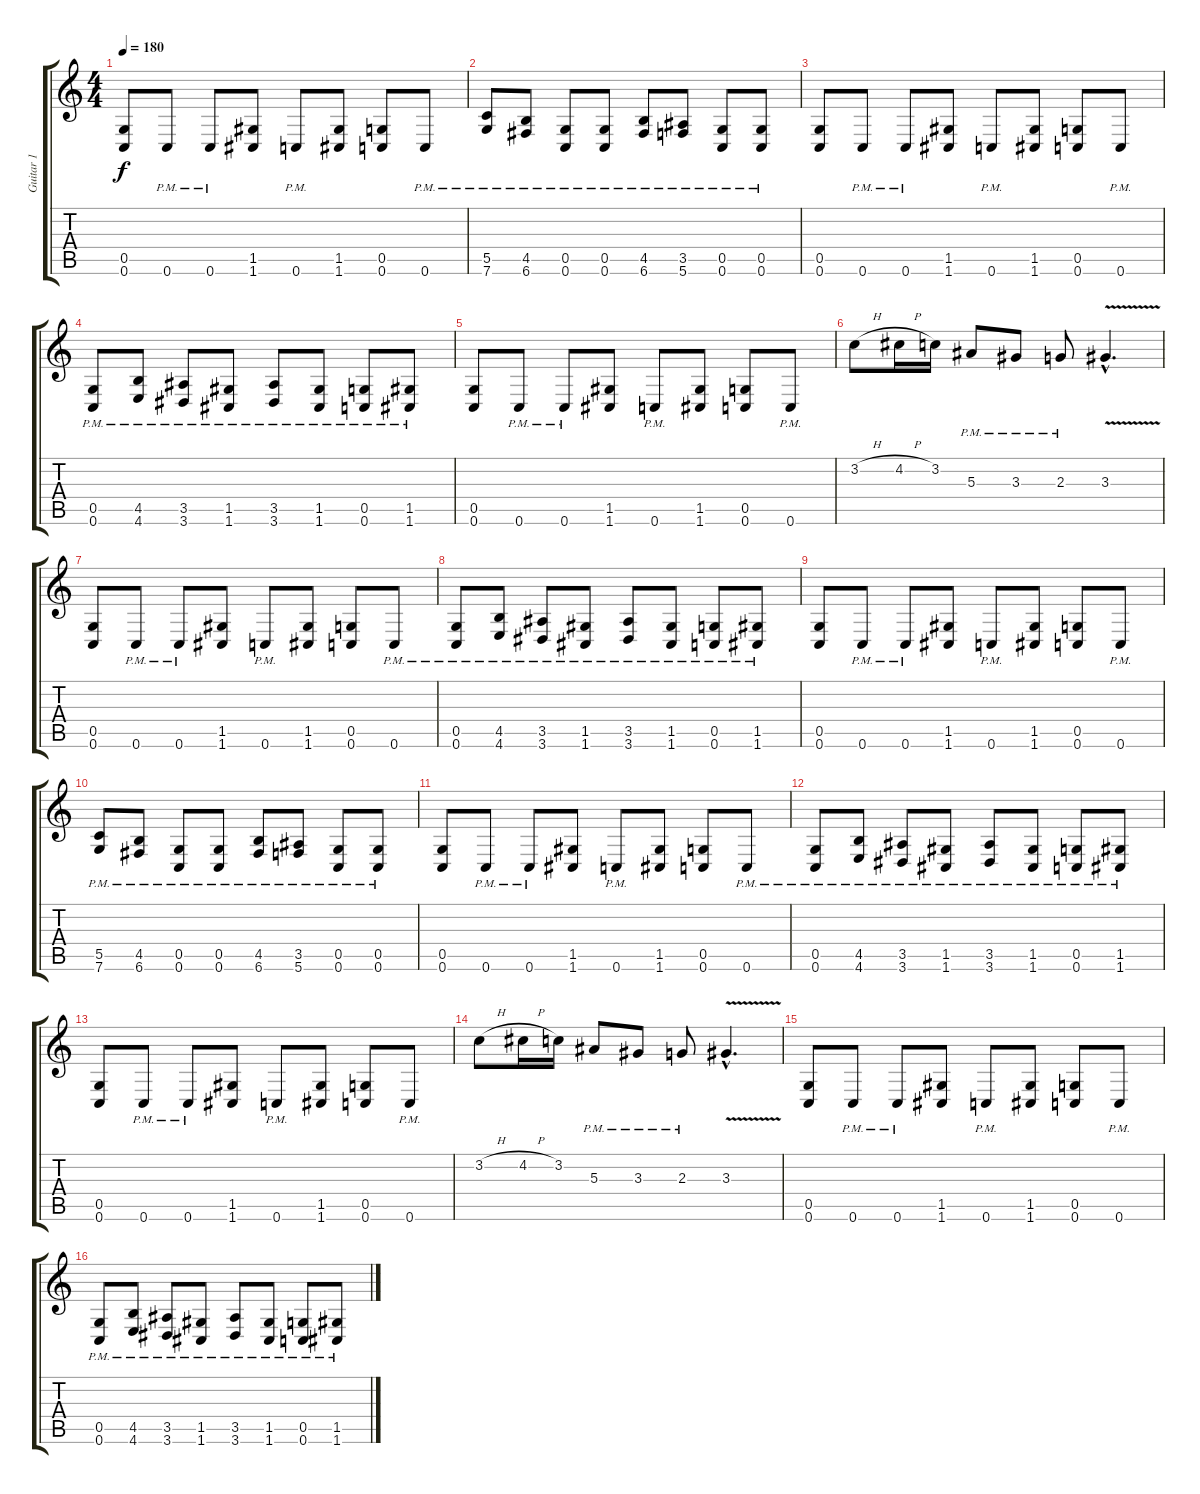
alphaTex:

\track ("Guitar 1" "Guitar 1") {instrument distortionguitar}
\staff {score tabs}
\tuning (D4 A3 F3 C3 G2 C2) {hide}
\ts (4 4)
\tempo 180
\clef g2
\ks c
(0.5 0.6).8{dy f} 0.6{pm}.8 0.6{pm}.8 (1.5 1.6).8 0.6{pm}.8 (1.5 1.6).8 (0.5 0.6).8 0.6{pm}.8 |
(5.5{pm} 7.6{pm}).8 (4.5{pm} 6.6{pm}).8 (0.5{pm} 0.6{pm}).8 (0.5{pm} 0.6{pm}).8 (4.5{pm} 6.6{pm}).8 (3.5{pm} 5.6{pm}).8 (0.5{pm} 0.6{pm}).8 (0.5{pm} 0.6{pm}).8 |
(0.5 0.6).8 0.6{pm}.8 0.6{pm}.8 (1.5 1.6).8 0.6{pm}.8 (1.5 1.6).8 (0.5 0.6).8 0.6{pm}.8 |
(0.5{pm} 0.6{pm}).8 (4.5{pm} 4.6{pm}).8 (3.5{pm} 3.6{pm}).8 (1.5{pm} 1.6{pm}).8 (3.5{pm} 3.6{pm}).8 (1.5{pm} 1.6{pm}).8 (0.5{pm} 0.6{pm}).8 (1.5{pm} 1.6{pm}).8 |
(0.5 0.6).8 0.6{pm}.8 0.6{pm}.8 (1.5 1.6).8 0.6{pm}.8 (1.5 1.6).8 (0.5 0.6).8 0.6{pm}.8 |
3.2{h}.8 4.2{h}.16 3.2.16 5.3{pm}.8 3.3{pm}.8 2.3{pm}.8 3.3{v hac}.4{d} |
(0.5 0.6).8 0.6{pm}.8 0.6{pm}.8 (1.5 1.6).8 0.6{pm}.8 (1.5 1.6).8 (0.5 0.6).8 0.6{pm}.8 |
(0.5{pm} 0.6{pm}).8 (4.5{pm} 4.6{pm}).8 (3.5{pm} 3.6{pm}).8 (1.5{pm} 1.6{pm}).8 (3.5{pm} 3.6{pm}).8 (1.5{pm} 1.6{pm}).8 (0.5{pm} 0.6{pm}).8 (1.5{pm} 1.6{pm}).8 |
(0.5 0.6).8 0.6{pm}.8 0.6{pm}.8 (1.5 1.6).8 0.6{pm}.8 (1.5 1.6).8 (0.5 0.6).8 0.6{pm}.8 |
(5.5{pm} 7.6{pm}).8 (4.5{pm} 6.6{pm}).8 (0.5{pm} 0.6{pm}).8 (0.5{pm} 0.6{pm}).8 (4.5{pm} 6.6{pm}).8 (3.5{pm} 5.6{pm}).8 (0.5{pm} 0.6{pm}).8 (0.5{pm} 0.6{pm}).8 |
(0.5 0.6).8 0.6{pm}.8 0.6{pm}.8 (1.5 1.6).8 0.6{pm}.8 (1.5 1.6).8 (0.5 0.6).8 0.6{pm}.8 |
(0.5{pm} 0.6{pm}).8 (4.5{pm} 4.6{pm}).8 (3.5{pm} 3.6{pm}).8 (1.5{pm} 1.6{pm}).8 (3.5{pm} 3.6{pm}).8 (1.5{pm} 1.6{pm}).8 (0.5{pm} 0.6{pm}).8 (1.5{pm} 1.6{pm}).8 |
(0.5 0.6).8 0.6{pm}.8 0.6{pm}.8 (1.5 1.6).8 0.6{pm}.8 (1.5 1.6).8 (0.5 0.6).8 0.6{pm}.8 |
3.2{h}.8 4.2{h}.16 3.2.16 5.3{pm}.8 3.3{pm}.8 2.3{pm}.8 3.3{v hac}.4{d} |
(0.5 0.6).8 0.6{pm}.8 0.6{pm}.8 (1.5 1.6).8 0.6{pm}.8 (1.5 1.6).8 (0.5 0.6).8 0.6{pm}.8 |
(0.5{pm} 0.6{pm}).8 (4.5{pm} 4.6{pm}).8 (3.5{pm} 3.6{pm}).8 (1.5{pm} 1.6{pm}).8 (3.5{pm} 3.6{pm}).8 (1.5{pm} 1.6{pm}).8 (0.5{pm} 0.6{pm}).8 (1.5{pm} 1.6{pm}).8
